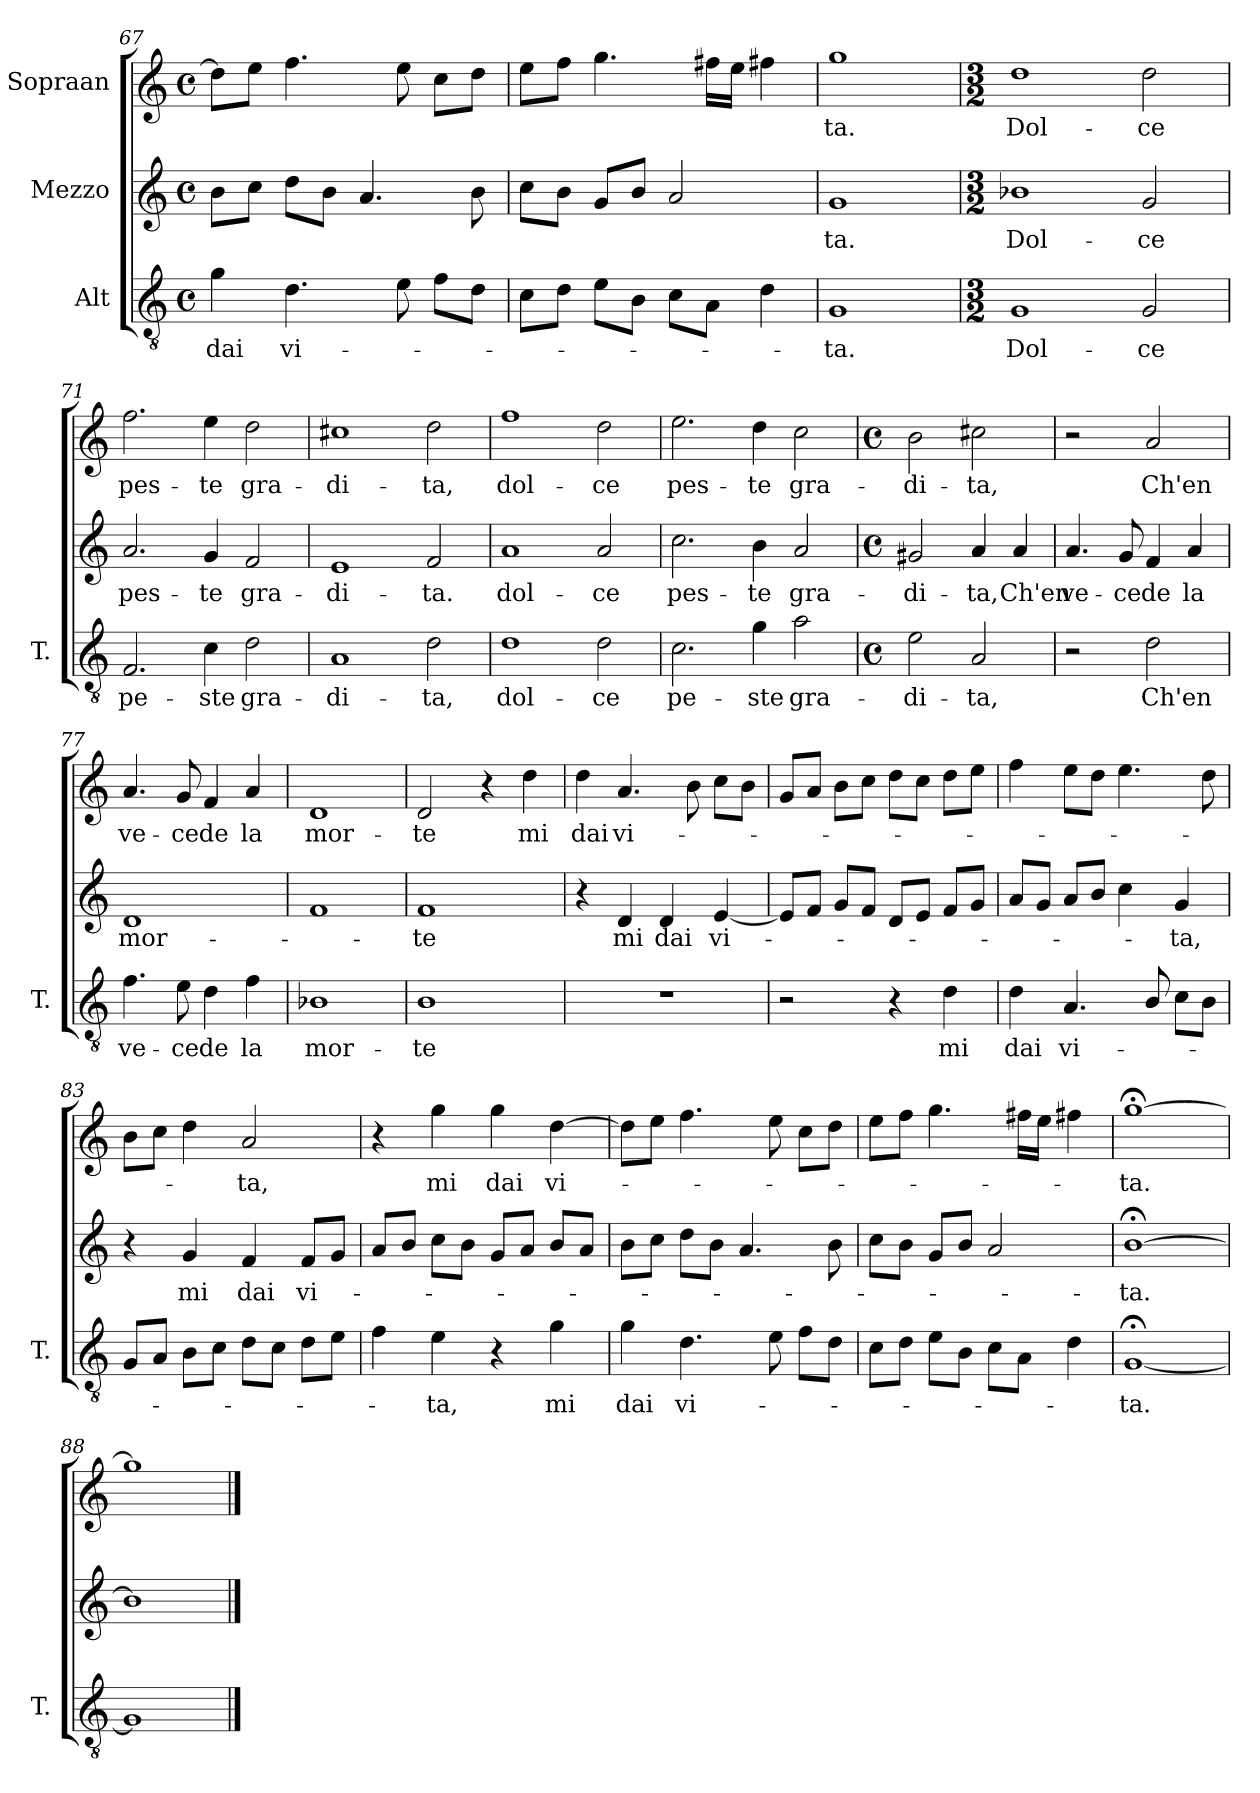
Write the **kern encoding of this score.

**kern	**text	**kern	**text	**kern	**text
*part3	*part3	*part2	*part2	*part1	*part1
*staff3	*staff3	*staff2	*staff2	*staff1	*staff1
*I"Alt	*	*I"Mezzo	*	*I"Sopraan	*
*I'T.	*	*	*	*	*
*clefGv2	*	*clefG2	*	*clefG2	*
*ITrd7c12	*	*	*	*	*
*k[]	*	*k[]	*	*k[]	*
*C:	*	*C:	*	*C:	*
*M4/4	*	*M4/4	*	*M4/4	*
*met(c)	*	*met(c)	*	*met(c)	*
=67	=67	=67	=67	=67	=67
!	!LO:LY:b	!	!	!	!
4G\	dai	8b\L	.	8dd\L]	.
.	.	8cc\J	.	8ee\J	.
!	!LO:LY:b	!	!	!	!
4.D\	vi-	8dd\L	.	4.ff\	.
.	.	8b\J	.	.	.
.	.	4.a/	.	.	.
8E\	.	.	.	8ee\	.
8F\L	.	.	.	8cc\L	.
8D\J	.	8b\	.	8dd\J	.
!!LO:PB:g=z
=68	=68	=68	=68	=68	=68
8C\L	.	8cc\L	.	8ee\L	.
8D\J	.	8b\J	.	8ff\J	.
8E\L	.	8g/L	.	4.gg\	.
8BB\J	.	8b/J	.	.	.
8C\L	.	2a/	.	.	.
8AA\J	.	.	.	16ff#X\LL	.
.	.	.	.	16ee\JJ	.
4D\	.	.	.	4ff#X\	.
=69	=69	=69	=69	=69	=69
!	!LO:LY:b	!	!LO:LY:b	!	!LO:LY:b
1GG	-ta.	1g	-ta.	1gg	-ta.
=70	=70	=70	=70	=70	=70
*M3/2	*	*M3/2	*	*M3/2	*
!	!LO:LY:b	!	!LO:LY:b	!	!LO:LY:b
1GG	Dol-	1b-X	Dol-	1dd	Dol-
!	!LO:LY:b	!	!LO:LY:b	!	!LO:LY:b
2GG/	-ce	2g/	-ce	2dd\	-ce
=71	=71	=71	=71	=71	=71
!	!LO:LY:b	!	!LO:LY:b	!	!LO:LY:b
2.FF/	pe-	2.a/	pes-	2.ff\	pes-
!	!LO:LY:b	!	!LO:LY:b	!	!LO:LY:b
4C\	-ste	4g/	-te	4ee\	-te
!	!LO:LY:b	!	!LO:LY:b	!	!LO:LY:b
2D\	gra-	2f/	gra-	2dd\	gra-
=72	=72	=72	=72	=72	=72
!	!LO:LY:b	!	!LO:LY:b	!	!LO:LY:b
1AA	-di-	1e	-di-	1cc#X	-di-
!	!LO:LY:b	!	!LO:LY:b	!	!LO:LY:b
2D\	-ta,	2f/	-ta.	2dd\	-ta,
=73	=73	=73	=73	=73	=73
!	!LO:LY:b	!	!LO:LY:b	!	!LO:LY:b
1D	dol-	1a	dol-	1ff	dol-
!	!LO:LY:b	!	!LO:LY:b	!	!LO:LY:b
2D\	-ce	2a/	-ce	2dd\	-ce
!!LO:LB:g=z
=74	=74	=74	=74	=74	=74
!	!LO:LY:b	!	!LO:LY:b	!	!LO:LY:b
2.C\	pe-	2.cc\	pes-	2.ee\	pes-
!	!LO:LY:b	!	!LO:LY:b	!	!LO:LY:b
4G\	-ste	4b\	-te	4dd\	-te
!	!LO:LY:b	!	!LO:LY:b	!	!LO:LY:b
2A\	gra-	2a/	gra-	2cc\	gra-
=75	=75	=75	=75	=75	=75
*M4/4	*	*M4/4	*	*M4/4	*
*met(c)	*	*met(c)	*	*met(c)	*
!	!LO:LY:b	!	!LO:LY:b	!	!LO:LY:b
2E\	-di-	2g#X/	-di-	2b\	-di-
!	!LO:LY:b	!	!LO:LY:b	!	!LO:LY:b
2AA/	-ta,	4a/	-ta,	2cc#X\	-ta,
!	!	!	!LO:LY:b	!	!
.	.	4a/	Ch'en	.	.
=76	=76	=76	=76	=76	=76
!	!	!	!LO:LY:b	!	!
2r	.	4.a/	ve-	2r	.
!	!	!	!LO:LY:b	!	!
.	.	8g/	-ce	.	.
!	!LO:LY:b	!	!LO:LY:b	!	!LO:LY:b
2D\	Ch'en	4f/	de	2a/	Ch'en
!	!	!	!LO:LY:b	!	!
.	.	4a/	la	.	.
=77	=77	=77	=77	=77	=77
!	!LO:LY:b	!	!LO:LY:b	!	!LO:LY:b
4.F\	ve-	1d	mor-	4.a/	ve-
!	!LO:LY:b	!	!	!	!LO:LY:b
8E\	-ce	.	.	8g/	-ce
!	!LO:LY:b	!	!	!	!LO:LY:b
4D\	de	.	.	4f/	de
!	!LO:LY:b	!	!	!	!LO:LY:b
4F\	la	.	.	4a/	la
=78	=78	=78	=78	=78	=78
!	!LO:LY:b	!	!	!	!LO:LY:b
1BB-X	mor-	1f	.	1d	mor-
=79	=79	=79	=79	=79	=79
!	!LO:LY:b	!	!LO:LY:b	!	!LO:LY:b
1BB	-te	1f	-te	2d/	-te
.	.	.	.	4r	.
!	!	!	!	!	!LO:LY:b
.	.	.	.	4dd\	mi
!!LO:LB:g=z
=80	=80	=80	=80	=80	=80
!	!	!	!	!	!LO:LY:b
1r	.	4r	.	4dd\	dai
!	!	!	!LO:LY:b	!	!LO:LY:b
.	.	4d/	mi	4.a/	vi-
!	!	!	!LO:LY:b	!	!
.	.	4d/	dai	.	.
.	.	.	.	8b\	.
!	!	!	!LO:LY:b	!	!
.	.	[4e/	vi-	8cc\L	.
.	.	.	.	8b\J	.
=81	=81	=81	=81	=81	=81
2r	.	8e/L]	.	8g/L	.
.	.	8f/J	.	8a/J	.
.	.	8g/L	.	8b\L	.
.	.	8f/J	.	8cc\J	.
4r	.	8d/L	.	8dd\L	.
.	.	8e/J	.	8cc\J	.
!	!LO:LY:b	!	!	!	!
4D\	mi	8f/L	.	8dd\L	.
.	.	8g/J	.	8ee\J	.
=82	=82	=82	=82	=82	=82
!	!LO:LY:b	!	!	!	!
4D\	dai	8a/L	.	4ff\	.
.	.	8g/J	.	.	.
!	!LO:LY:b	!	!	!	!
4.AA/	vi-	8a/L	.	8ee\L	.
.	.	8b/J	.	8dd\J	.
.	.	4cc\	.	4.ee\	.
8BB/	.	.	.	.	.
!	!	!	!LO:LY:b	!	!
8C\L	.	4g/	-ta,	.	.
8BB\J	.	.	.	8dd\	.
=83	=83	=83	=83	=83	=83
8GG/L	.	4r	.	8b\L	.
8AA/J	.	.	.	8cc\J	.
!	!	!	!LO:LY:b	!	!
8BB\L	.	4g/	mi	4dd\	.
8C\J	.	.	.	.	.
!	!	!	!LO:LY:b	!	!LO:LY:b
8D\L	.	4f/	dai	2a/	-ta,
8C\J	.	.	.	.	.
!	!	!	!LO:LY:b	!	!
8D\L	.	8f/L	vi-	.	.
8E\J	.	8g/J	.	.	.
!!LO:LB:g=z
=84	=84	=84	=84	=84	=84
4F\	.	8a/L	.	4r	.
.	.	8b/J	.	.	.
!	!LO:LY:b	!	!	!	!LO:LY:b
4E\	-ta,	8cc\L	.	4gg\	mi
.	.	8b\J	.	.	.
!	!	!	!	!	!LO:LY:b
4r	.	8g/L	.	4gg\	dai
.	.	8a/J	.	.	.
!	!LO:LY:b	!	!	!	!LO:LY:b
4G\	mi	8b/L	.	[4dd\	vi-
.	.	8a/J	.	.	.
=85	=85	=85	=85	=85	=85
!	!LO:LY:b	!	!	!	!
4G\	dai	8b\L	.	8dd\L]	.
.	.	8cc\J	.	8ee\J	.
!	!LO:LY:b	!	!	!	!
4.D\	vi-	8dd\L	.	4.ff\	.
.	.	8b\J	.	.	.
.	.	4.a/	.	.	.
8E\	.	.	.	8ee\	.
8F\L	.	.	.	8cc\L	.
8D\J	.	8b\	.	8dd\J	.
=86	=86	=86	=86	=86	=86
8C\L	.	8cc\L	.	8ee\L	.
8D\J	.	8b\J	.	8ff\J	.
8E\L	.	8g/L	.	4.gg\	.
8BB\J	.	8b/J	.	.	.
8C\L	.	2a/	.	.	.
8AA\J	.	.	.	16ff#X\LL	.
.	.	.	.	16ee\JJ	.
4D\	.	.	.	4ff#X\	.
=87	=87	=87	=87	=87	=87
!	!LO:LY:b	!	!LO:LY:b	!	!LO:LY:b
[1GG;	-ta.	[1b;<	-ta.	[1gg;<	-ta.
=88	=88	=88	=88	=88	=88
1GG]	.	1b]	.	1gg]	.
==	==	==	==	==	==
*-	*-	*-	*-	*-	*-
